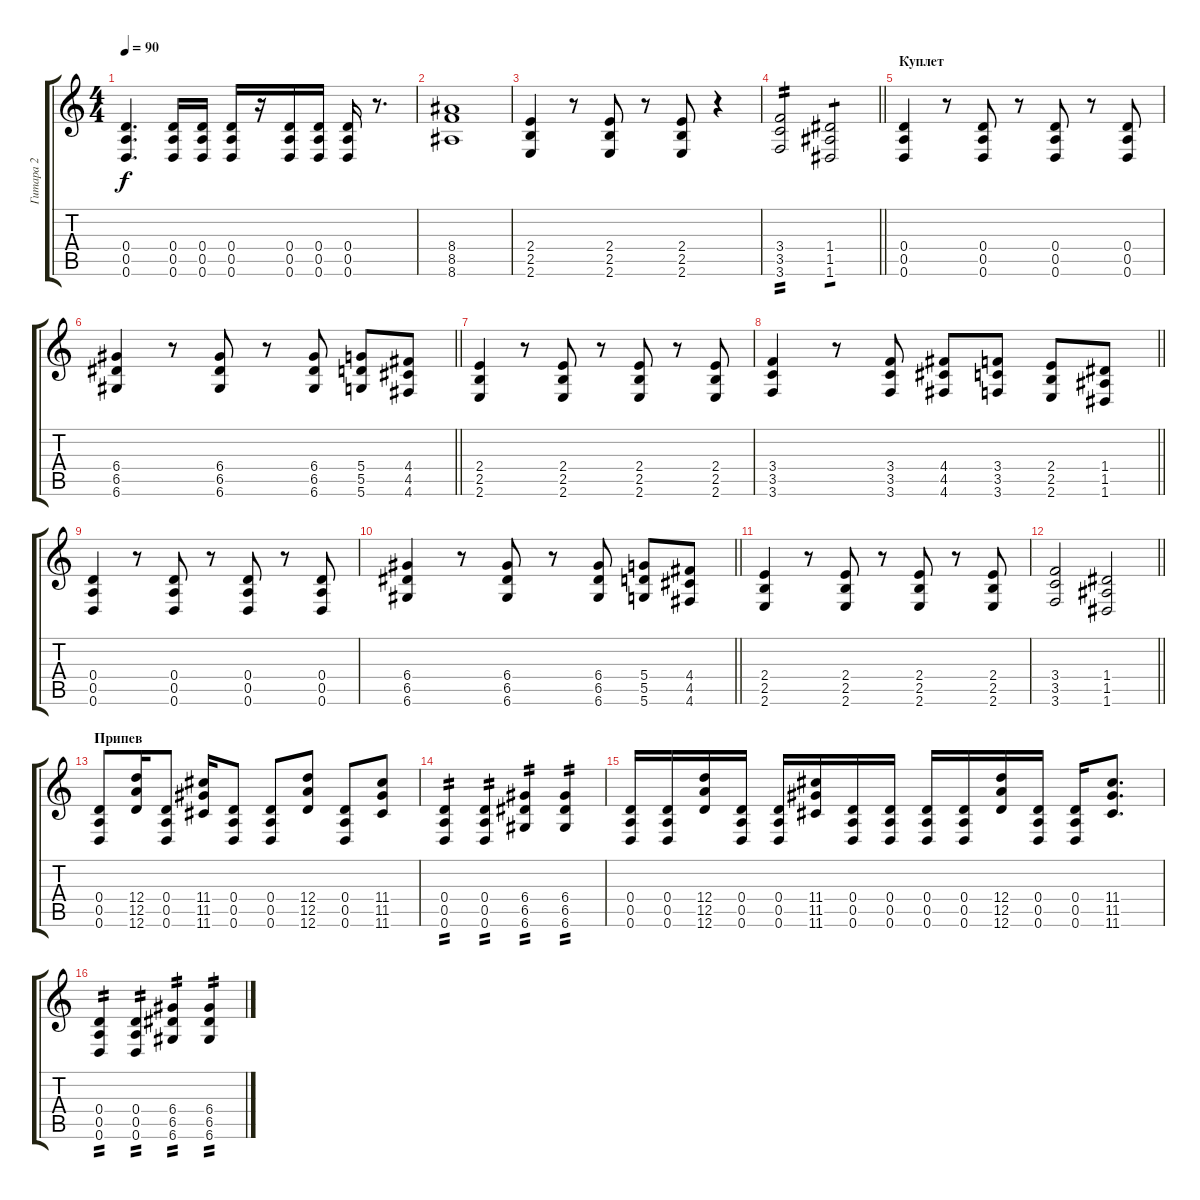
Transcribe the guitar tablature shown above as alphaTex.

\track ("Гитара 2" "Гитара 2") {instrument overdrivenguitar}
\staff {score tabs}
\tuning (E4 B3 G3 D3 A2 D2) {hide}
\ts (4 4)
\tempo 90
\clef g2
\ks c
(0.4 0.5 0.6).4{d dy f} (0.4 0.5 0.6).16 (0.4 0.5 0.6).16 (0.4 0.5 0.6).16 r.16 (0.4 0.5 0.6).16 (0.4 0.5 0.6).16 (0.4 0.5 0.6).16 r.8{d} |
(8.4 8.5 8.6).1 |
(2.4 2.5 2.6).4 r.8 (2.4 2.5 2.6).8 r.8 (2.4 2.5 2.6).8 r.4 |
\barLineRight lightlight
(3.4 3.5 3.6).2{tp 2} (1.4 1.5 1.6).2{tp 1} |
\section ("" "Куплет")
(0.4 0.5 0.6).4 r.8 (0.4 0.5 0.6).8 r.8 (0.4 0.5 0.6).8 r.8 (0.4 0.5 0.6).8 |
\barLineRight lightlight
(6.4 6.5 6.6).4 r.8 (6.4 6.5 6.6).8 r.8 (6.4 6.5 6.6).8 (5.4 5.5 5.6).8 (4.4 4.5 4.6).8 |
(2.4 2.5 2.6).4 r.8 (2.4 2.5 2.6).8 r.8 (2.4 2.5 2.6).8 r.8 (2.4 2.5 2.6).8 |
\barLineRight lightlight
(3.4 3.5 3.6).4 r.8 (3.4 3.5 3.6).8 (4.4 4.5 4.6).8 (3.4 3.5 3.6).8 (2.4 2.5 2.6).8 (1.4 1.5 1.6).8 |
(0.4 0.5 0.6).4 r.8 (0.4 0.5 0.6).8 r.8 (0.4 0.5 0.6).8 r.8 (0.4 0.5 0.6).8 |
\barLineRight lightlight
(6.4 6.5 6.6).4 r.8 (6.4 6.5 6.6).8 r.8 (6.4 6.5 6.6).8 (5.4 5.5 5.6).8 (4.4 4.5 4.6).8 |
(2.4 2.5 2.6).4 r.8 (2.4 2.5 2.6).8 r.8 (2.4 2.5 2.6).8 r.8 (2.4 2.5 2.6).8 |
\barLineRight lightlight
(3.4 3.5 3.6).2 (1.4 1.5 1.6).2 |
\section ("" "Припев")
(0.4 0.5 0.6).8 (12.4 12.5 12.6).16 (0.4 0.5 0.6).8 (11.4 11.5 11.6).16 (0.4 0.5 0.6).8 (0.4 0.5 0.6).8 (12.4 12.5 12.6).8 (0.4 0.5 0.6).8 (11.4 11.5 11.6).8 |
(0.4 0.5 0.6).4{tp 2} (0.4 0.5 0.6).4{tp 2} (6.4 6.5 6.6).4{tp 2} (6.4 6.5 6.6).4{tp 2} |
(0.4 0.5 0.6).16 (0.4 0.5 0.6).16 (12.4 12.5 12.6).16 (0.4 0.5 0.6).16 (0.4 0.5 0.6).16 (11.4 11.5 11.6).16 (0.4 0.5 0.6).16 (0.4 0.5 0.6).16 (0.4 0.5 0.6).16 (0.4 0.5 0.6).16 (12.4 12.5 12.6).16 (0.4 0.5 0.6).16 (0.4 0.5 0.6).16 (11.4 11.5 11.6).8{d} |
(0.4 0.5 0.6).4{tp 2} (0.4 0.5 0.6).4{tp 2} (6.4 6.5 6.6).4{tp 2} (6.4 6.5 6.6).4{tp 2}
